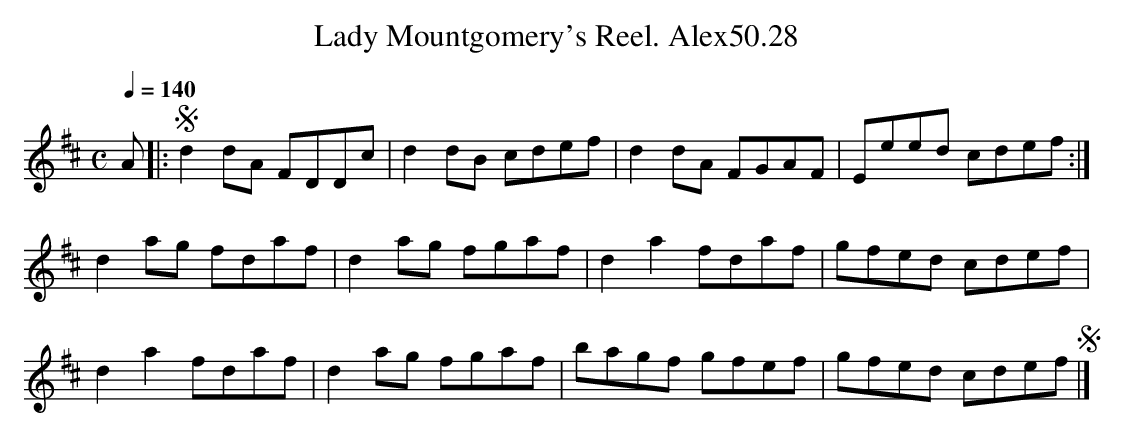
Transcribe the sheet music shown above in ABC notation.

X:1
T:Lady Mountgomery's Reel. Alex50.28
M:C
L:1/8
Q:1/4=140
K:D
A|:!segno!d2 dA FDDc|d2 dB cdef|d2 dA FGAF|Eeed cdef:|
d2ag fdaf|d2 ag fgaf|d2a2 fdaf|gfed cdef|
d2a2 fdaf|d2 ag fgaf|bagf gfef|gfed cdef!segno!|]
